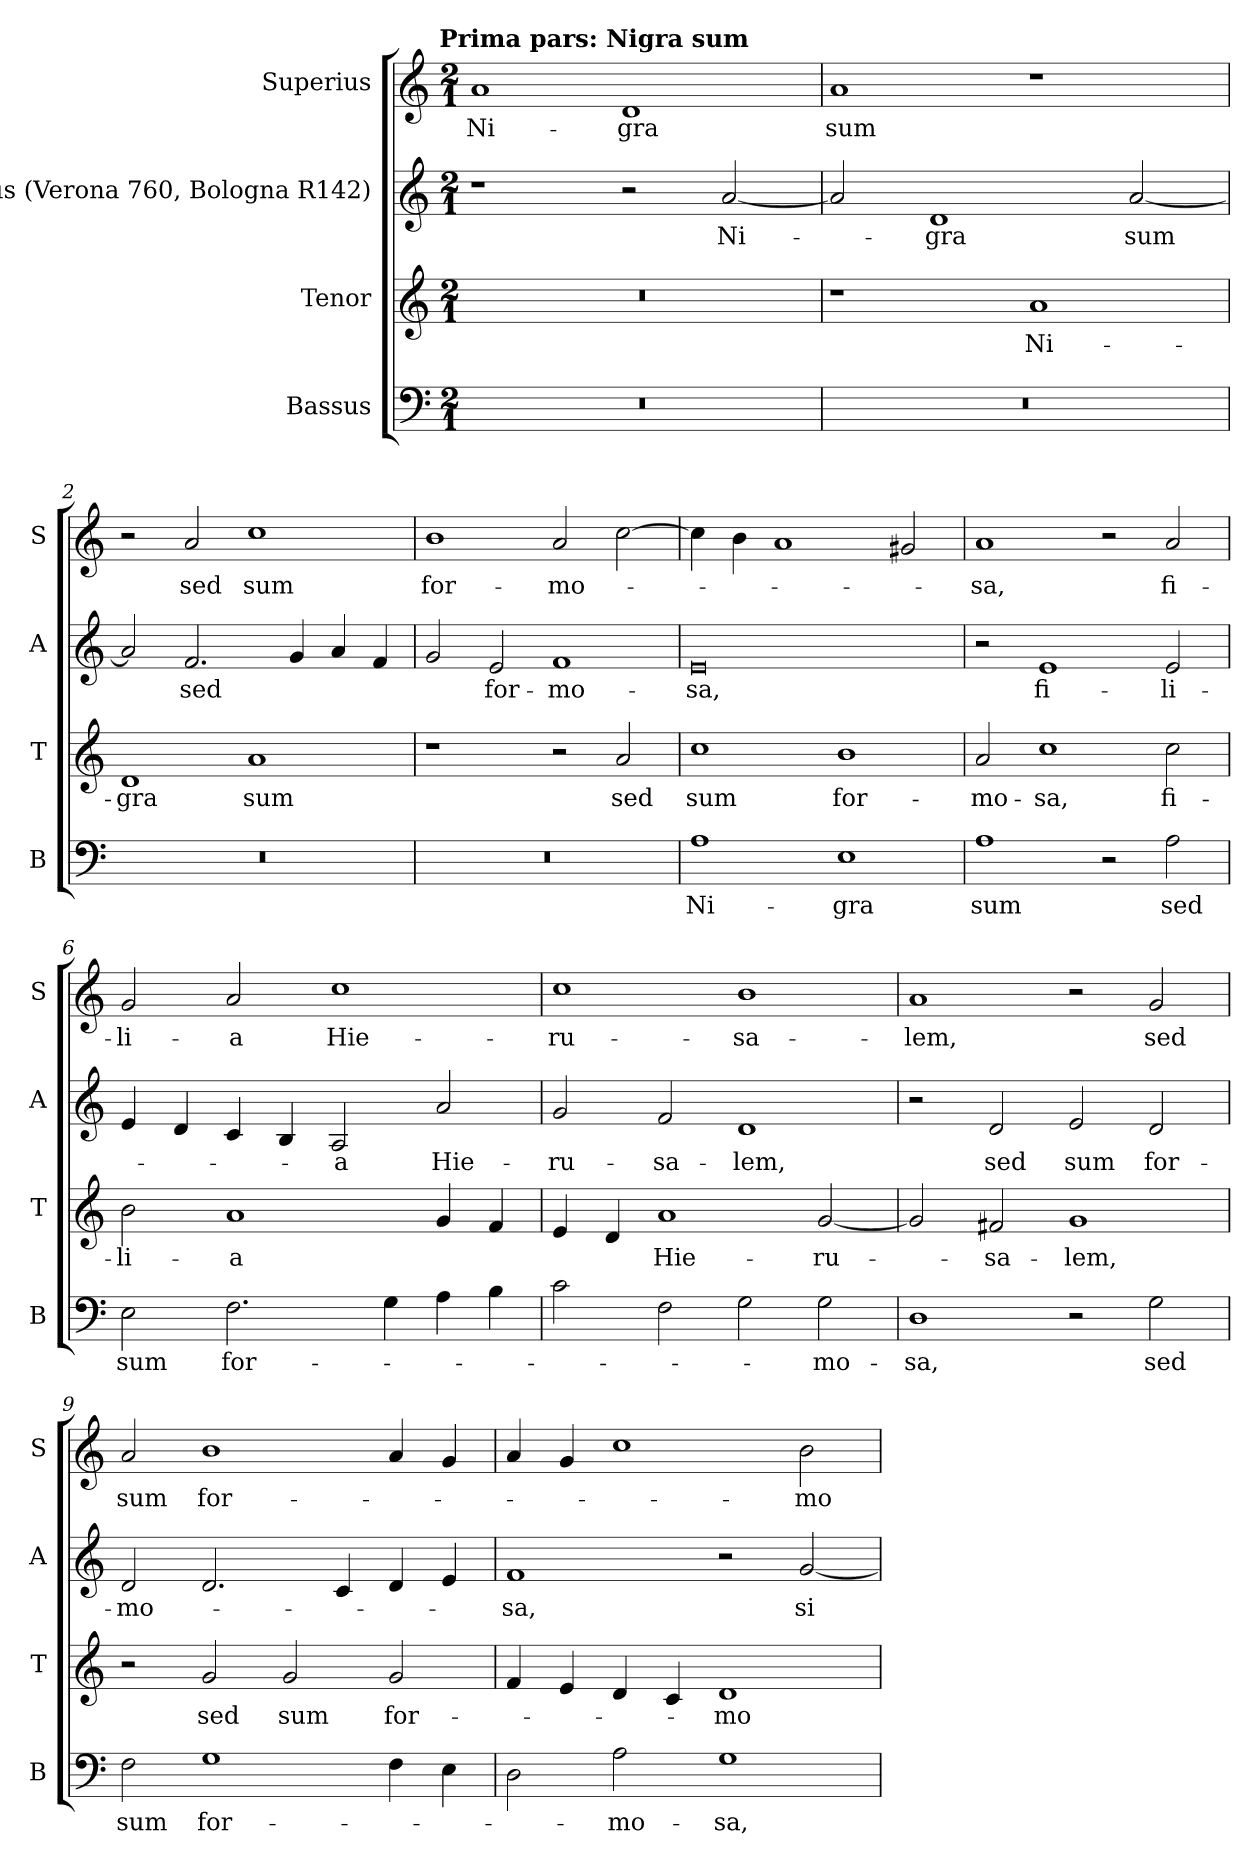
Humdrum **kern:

**kern	**text	**kern	**text	**kern	**text	**kern	**text
*part4	*part4	*part3	*part3	*part2	*part2	*part1	*part1
*staff4	*staff4	*staff3	*staff3	*staff2	*staff2	*staff1	*staff1
*I"Bassus	*	*I"Tenor	*	*I"Altus (Verona 760, Bologna R142)	*	*I"Superius	*
*I'B	*	*I'T	*	*I'A	*	*I'S	*
*clefF4	*	*clefG2	*	*clefG2	*	*clefG2	*
*k[]	*	*k[]	*	*k[]	*	*k[]	*
*C:	*	*C:	*	*C:	*	*C:	*
!!LO:TX:omd:t=Prima pars&colon; Nigra sum
*M2/1	*	*M2/1	*	*M2/1	*	*M2/1	*
=	=	=	=	=	=	=	=
0r	.	0r	.	1r	.	1a	Ni-
.	.	.	.	2r	.	1d	-gra
.	.	.	.	[2a	Ni-	.	.
=1	=1	=1	=1	=1	=1	=1	=1
0r	.	1r	.	2a]	.	1a	sum
.	.	.	.	1d	-gra	.	.
.	.	1a	Ni-	.	.	1r	.
.	.	.	.	[2a	sum	.	.
=2	=2	=2	=2	=2	=2	=2	=2
0r	.	1d	-gra	2a]	.	2r	.
.	.	.	.	2.f	sed	2a	sed
.	.	1a	sum	.	.	1cc	sum
.	.	.	.	4g	.	.	.
.	.	.	.	4a	.	.	.
.	.	.	.	4f	.	.	.
=3	=3	=3	=3	=3	=3	=3	=3
0r	.	1r	.	2g	.	1b	for-
.	.	.	.	2e	for-	.	.
.	.	2r	.	1f	-mo-	2a	-mo-
.	.	2a	sed	.	.	[2cc	.
=4	=4	=4	=4	=4	=4	=4	=4
1A	Ni-	1cc	sum	0e	-sa,	4cc]	.
.	.	.	.	.	.	4b	.
.	.	.	.	.	.	1a	.
1E	-gra	1b	for-	.	.	.	.
.	.	.	.	.	.	2g#X	.
=5	=5	=5	=5	=5	=5	=5	=5
1A	sum	2a	-mo-	2r	.	1a	-sa,
.	.	1cc	-sa,	1e	fi-	.	.
2r	.	.	.	.	.	2r	.
2A	sed	2cc	fi-	2e	-li-	2a	fi-
=6	=6	=6	=6	=6	=6	=6	=6
2E	sum	2b	-li-	4e	.	2g	-li-
.	.	.	.	4d	.	.	.
2.F	for-	1a	-a	4c	.	2a	-a
.	.	.	.	4B	.	.	.
.	.	.	.	2A	-a	1cc	Hie-
4G	.	.	.	.	.	.	.
4A	.	4g	.	2a	Hie-	.	.
4B	.	4f	.	.	.	.	.
=7	=7	=7	=7	=7	=7	=7	=7
2c	.	4e	.	2g	-ru-	1cc	-ru-
.	.	4d	.	.	.	.	.
2F	.	1a	Hie-	2f	-sa-	.	.
2G	.	.	.	1d	-lem,	1b	-sa-
2G	-mo-	[2g	-ru-	.	.	.	.
=8	=8	=8	=8	=8	=8	=8	=8
1D	-sa,	2g]	.	2r	.	1a	-lem,
.	.	2f#X	-sa-	2d	sed	.	.
2r	.	1g	-lem,	2e	sum	2r	.
2G	sed	.	.	2d	for-	2g	sed
=9	=9	=9	=9	=9	=9	=9	=9
2F	sum	2r	.	2d	-mo-	2a	sum
1G	for-	2g	sed	2.d	.	1b	for-
.	.	2g	sum	.	.	.	.
.	.	.	.	4c	.	.	.
4F	.	2g	for-	4d	.	4a	.
4E	.	.	.	4e	.	4g	.
=10	=10	=10	=10	=10	=10	=10	=10
2D	.	4f	.	1f	-sa,	4a	.
.	.	4e	.	.	.	4g	.
2A	-mo-	4d	.	.	.	1cc	.
.	.	4c	.	.	.	.	.
1G	-sa,	1d	-mo-	2r	.	.	.
.	.	.	.	[2g	si-	2b	-mo-
=	=	=	=	=	=	=	=
*-	*-	*-	*-	*-	*-	*-	*-
